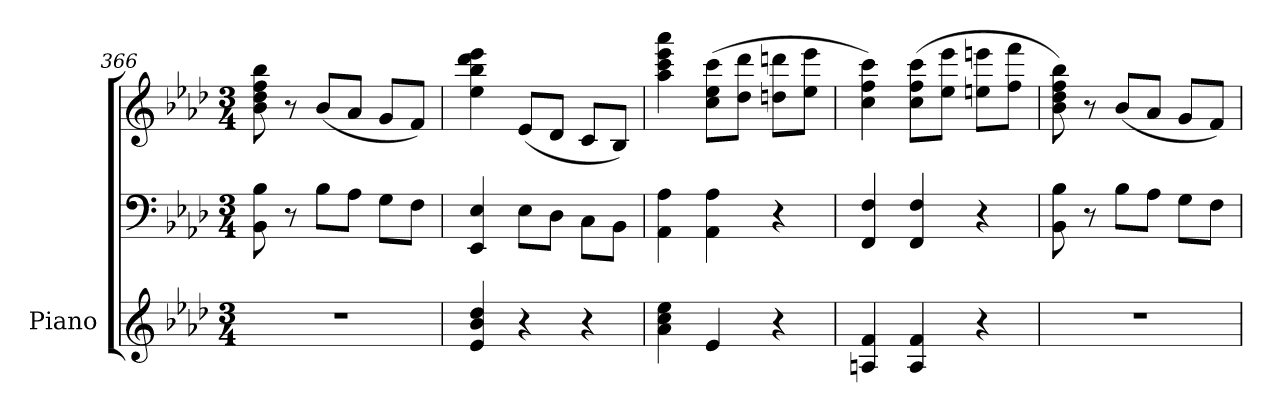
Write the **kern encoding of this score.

**kern	**kern	**kern
*part1	*part1	*part1
*staff3	*staff2	*staff1
*I"Piano	*	*
*I'Pno.	*	*
*clefG2	*clefF4	*clefG2
*k[b-e-a-d-]	*k[b-e-a-d-]	*k[b-e-a-d-]
*M3/4	*M3/4	*M3/4
=366	=366	=366
2.r	8BB-\ 8B-\	8b-\ 8dd-\ 8ff\ 8bb-\
.	8r	8r
.	8B-\L	(<8b-/L
.	8A-\J	8a-/J
.	8G\L	8g/L
.	8F\J	8f/J)
=367	=367	=367
4e-/ 4b-/ 4dd-/	4EE-/ 4E-/	4ee-\ 4bb-\ 4ddd-\ 4eee-\
4r	8E-\L	(<8e-/L
.	8D-\J	8d-/J
4r	8C\L	8c/L
.	8BB-\J	8B-/J)
=368	=368	=368
4a-\ 4cc\ 4ee-\	4AA-\ 4A-\	4aa-\ 4ccc\ 4eee-\ 4aaa-\
4e-/	4AA-\ 4A-\	(>8cc\ 8ee-\ 8ccc\L
.	.	8dd-\ 8ddd-\J
4r	4r	8ddn\ 8dddn\L
.	.	8ee-\ 8eee-\J
=369	=369	=369
4An/ 4f/	4FF/ 4F/	4cc\ 4ff\ 4ccc\)
4A/ 4f/	4FF/ 4F/	(>8cc\ 8ff\ 8ccc\L
.	.	8ee-\ 8eee-\J
4r	4r	8een\ 8eeen\L
.	.	8ff\ 8fff\J
!!LO:LB:g=z
=370	=370	=370
2.r	8BB-\ 8B-\	8b-\ 8dd-\ 8ff\ 8bb-\)
.	8r	8r
.	8B-\L	(<8b-/L
.	8A-\J	8a-/J
.	8G\L	8g/L
.	8F\J	8f/J)
=	=	=
*-	*-	*-
